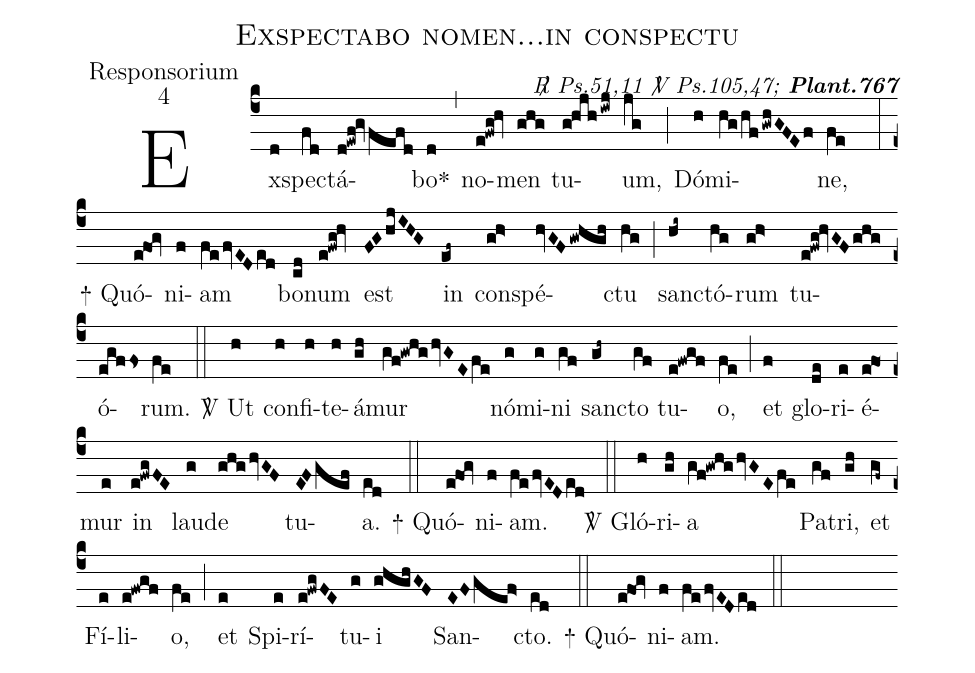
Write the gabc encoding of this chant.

name:Exspectabo nomen...in conspectu;
office-part:Responsorium;
mode:4;
commentary:{\itshape\mdseries \Rbar\  Ps.51,11 \Vbar\ Ps.105,47;\/} {\bfseries Plant.767};
%%
(c4)   Ex(d)spe(fd)ctá(d!ewf!gvfefd)bo<sp>*</sp>(d) (,)
no(e!fwg!hv)men(ghg) tu(g!hjhiwj)um,(jg) (;)
Dó(h)mi(hg/hf/gwhGFEf)ne,(fe) (:)
<sp>+</sp> Quó(e!fo1!gv)ni(f)am(fefvEDed) bo(cd)num(e!fwg!hv) est(FGhjIHG) in(ef~) con(gh>)spé(hvGFgwhgh)ctu(hg) (;)
san(hi~)ctó(hg)rum(gh>) tu(e!fwg!hvGFghg)ó(egfFs)rum.(fe) (::)
<sp>V/</sp> Ut(h) con(h)fi(h)te(h)á(gh)mur(gf!gwhghvGEfe) nó(g)mi(g)ni(gf) sanc(gh~)to(gf) tu(e!fwgf)o,(fe) (;)
et(f) glo(de)ri(e)é(e!fo1)mur(e) in(e!fwgFE) lau(g)de(ghghvGF) tu(EFgef)a.(ed) (::)
<sp>+</sp> Quó(e!fo1!gv)ni(f)am.(fefvEDed) (::)
<sp>V/</sp> Gló(h)ri(gh)a(gf!gwhghvGEfe) Pa(gf)tri,(gh) et(gf~) Fí(e)li(e!fwgf)o,(fe) (;)
et(e) Spi(e)rí(e@fwgFE)tu(g)i(ghghGF) San(E/0Fgef>)cto.(ed) (::)
<sp>+</sp> Quó(e!fo1!gv)ni(f)am.(fefvEDed) (::)
